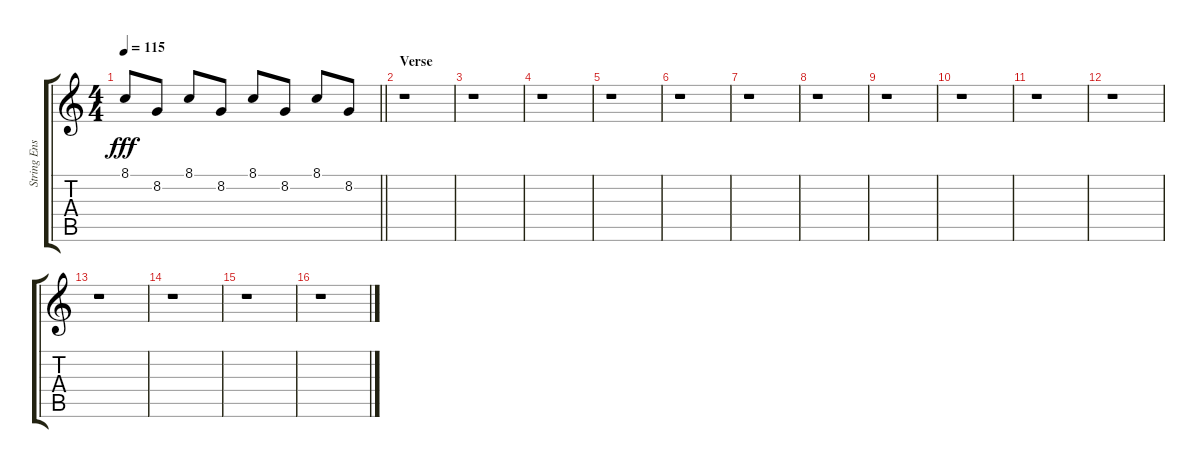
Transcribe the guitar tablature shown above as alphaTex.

\track ("String Ensemble" "String Ens") {instrument stringensemble1}
\staff {score tabs}
\tuning (E4 B3 G3 D3 A2 E2) {hide}
\ts (4 4)
\tempo 115
\clef g2
\barLineRight lightlight
\ks c
8.1.8{dy fff} 8.2.8 8.1.8 8.2.8 8.1.8 8.2.8 8.1.8 8.2.8 |
\section ("" "Verse")
r.1 |
r.1 |
r.1 |
r.1 |
r.1 |
r.1 |
r.1 |
r.1 |
r.1 |
r.1 |
r.1 |
r.1 |
r.1 |
r.1 |
r.1
